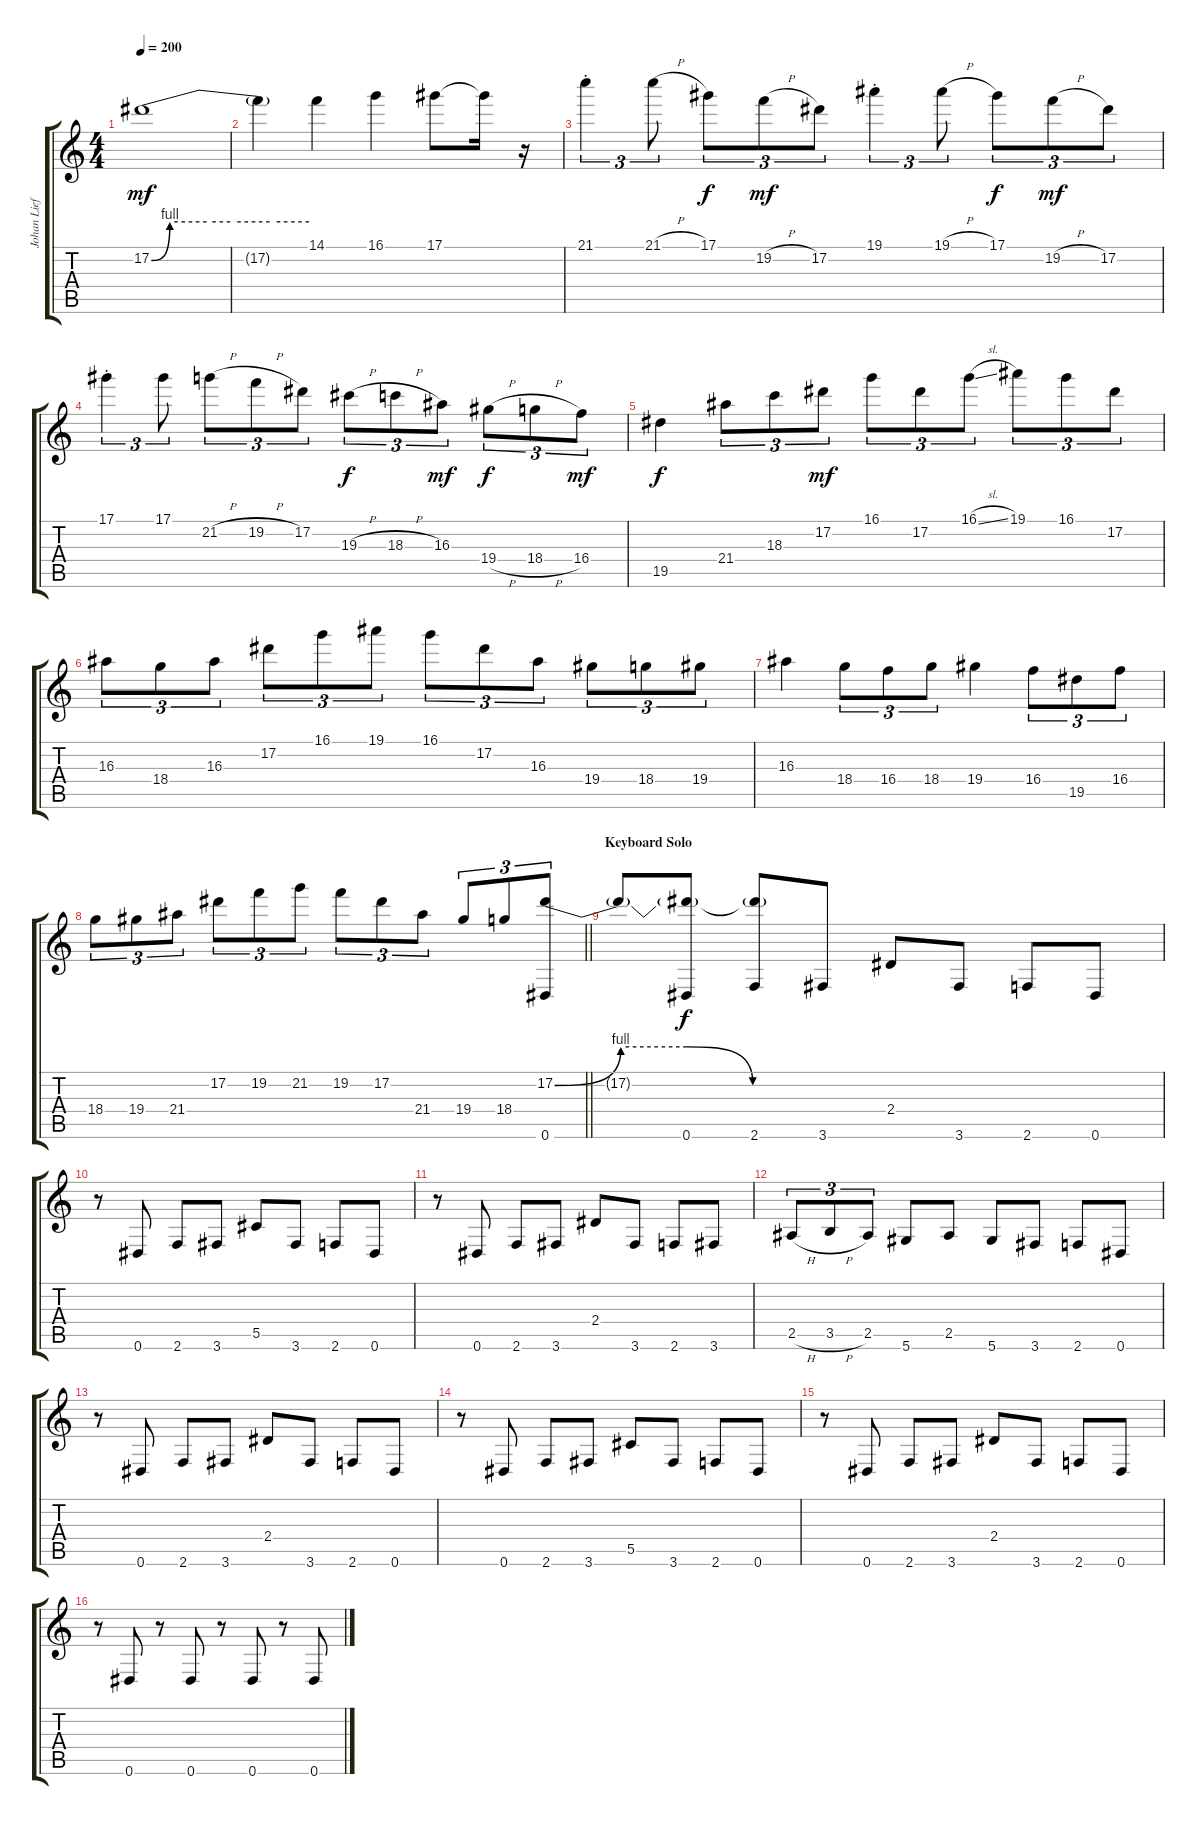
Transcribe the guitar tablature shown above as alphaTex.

\track ("Johan Liefvendahl" "Johan Lief") {instrument overdrivenguitar}
\staff {score tabs}
\tuning (Eb4 Bb3 Gb3 Db3 Ab2 Eb2) {hide}
\ts (4 4)
\tempo 200
\clef g2
\ks c
17.2{be (custom 0 0 7 4 21 4 30 4 45 4 60 4)}.1{dy mf} |
17.2{t}.4 14.1.4 16.1.4 17.1.8 17.1{t}.16 r.16 |
21.1{st}.4{tu (3 2)} 21.1{h}.8{tu (3 2)} 17.1.8{tu (3 2) dy f} 19.2{h}.8{tu (3 2) dy mf} 17.2.8{tu (3 2)} 19.1{st}.4{tu (3 2)} 19.1{h}.8{tu (3 2)} 17.1.8{tu (3 2) dy f} 19.2{h}.8{tu (3 2) dy mf} 17.2.8{tu (3 2)} |
17.1{st}.4{tu (3 2)} 17.1.8{tu (3 2)} 21.2{h}.8{tu (3 2)} 19.2{h}.8{tu (3 2)} 17.2.8{tu (3 2)} 19.3{h}.8{tu (3 2) dy f} 18.3{h}.8{tu (3 2)} 16.3.8{tu (3 2) dy mf} 19.4{h}.8{tu (3 2) dy f} 18.4{h}.8{tu (3 2)} 16.4.8{tu (3 2) dy mf} |
19.5.4{dy f} 21.4.8{tu (3 2)} 18.3.8{tu (3 2)} 17.2.8{tu (3 2) dy mf} 16.1.8{tu (3 2)} 17.2.8{tu (3 2)} 16.1{sl}.8{tu (3 2)} 19.1.8{tu (3 2)} 16.1.8{tu (3 2)} 17.2.8{tu (3 2)} |
16.3.8{tu (3 2)} 18.4.8{tu (3 2)} 16.3.8{tu (3 2)} 17.2.8{tu (3 2)} 16.1.8{tu (3 2)} 19.1.8{tu (3 2)} 16.1.8{tu (3 2)} 17.2.8{tu (3 2)} 16.3.8{tu (3 2)} 19.4.8{tu (3 2)} 18.4.8{tu (3 2)} 19.4.8{tu (3 2)} |
16.3.4 18.4.8{tu (3 2)} 16.4.8{tu (3 2)} 18.4.8{tu (3 2)} 19.4.4 16.4.8{tu (3 2)} 19.5.8{tu (3 2)} 16.4.8{tu (3 2)} |
\barLineRight lightlight
18.4.8{tu (3 2)} 19.4.8{tu (3 2)} 21.4.8{tu (3 2)} 17.2.8{tu (3 2)} 19.2.8{tu (3 2)} 21.2.8{tu (3 2)} 19.2.8{tu (3 2)} 17.2.8{tu (3 2)} 21.4.8{tu (3 2)} 19.4.8{tu (3 2)} 18.4.8{tu (3 2)} (17.2{be (custom 0 0 15 4 30 4 45 0 60 0)} 0.6).8{tu (3 2)} |
\section ("" "Keyboard Solo")
17.2{t}.8 (17.2{t} 0.6).8{dy f} (17.2{t} 2.6).8 3.6.8 2.4.8 3.6.8 2.6.8 0.6.8 |
r.8 0.6.8 2.6.8 3.6.8 5.5.8 3.6.8 2.6.8 0.6.8 |
r.8 0.6.8 2.6.8 3.6.8 2.4.8 3.6.8 2.6.8 3.6.8 |
2.5{h}.8{tu (3 2)} 3.5{h}.8{tu (3 2)} 2.5.8{tu (3 2)} 5.6.8 2.5.8 5.6.8 3.6.8 2.6.8 0.6.8 |
r.8 0.6.8 2.6.8 3.6.8 2.4.8 3.6.8 2.6.8 0.6.8 |
r.8 0.6.8 2.6.8 3.6.8 5.5.8 3.6.8 2.6.8 0.6.8 |
r.8 0.6.8 2.6.8 3.6.8 2.4.8 3.6.8 2.6.8 0.6.8 |
r.8 0.6.8 r.8 0.6.8 r.8 0.6.8 r.8 0.6.8
